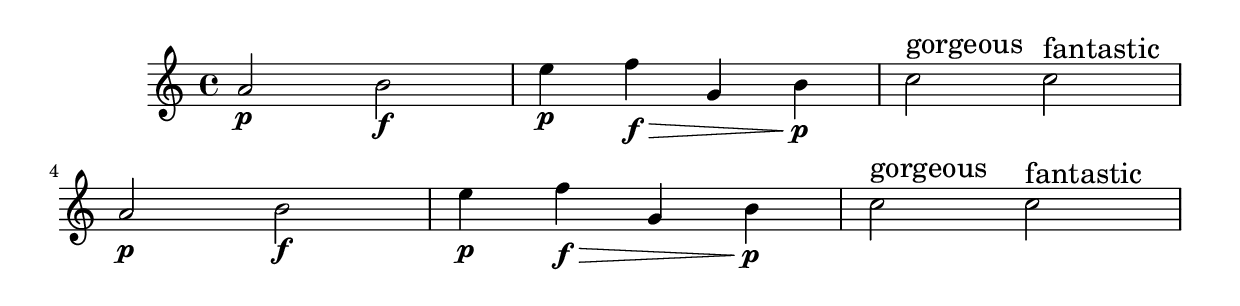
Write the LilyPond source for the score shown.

%% DO NOT EDIT this file manually; it is automatically
%% generated from LSR http://lsr.dsi.unimi.it
%% Make any changes in LSR itself, or in Documentation/snippets/new/ ,
%% and then run scripts/auxiliar/makelsr.py
%%
%% This file is in the public domain.
\version "2.17.6"

\header {
  lsrtags = "spacing, tweaks-and-overrides, workaround"

  texidoc = "
By setting the @code{'Y-extent} property to a suitable value, all
@code{DynamicLineSpanner} objects (hairpins and dynamic texts) can be
aligned to a common reference point, regardless of their actual extent.
This way, every element will be vertically aligned, thus producing a
more pleasing output.

The same idea is used to align the text scripts along their baseline.

"
  doctitle = "Vertically aligned dynamics and textscripts"
} % begin verbatim


music = \relative c' {
  a'2\p b\f
  e4\p f\f\> g, b\p
  c2^\markup { \huge gorgeous } c^\markup { \huge fantastic }
}

{
  \music
  \break
  \override DynamicLineSpanner.staff-padding = #2.0
  \override DynamicLineSpanner.Y-extent = #'(-1.5 . 1.5)
  \override TextScript.Y-extent = #'(-1.5 . 1.5)
  \music
}
